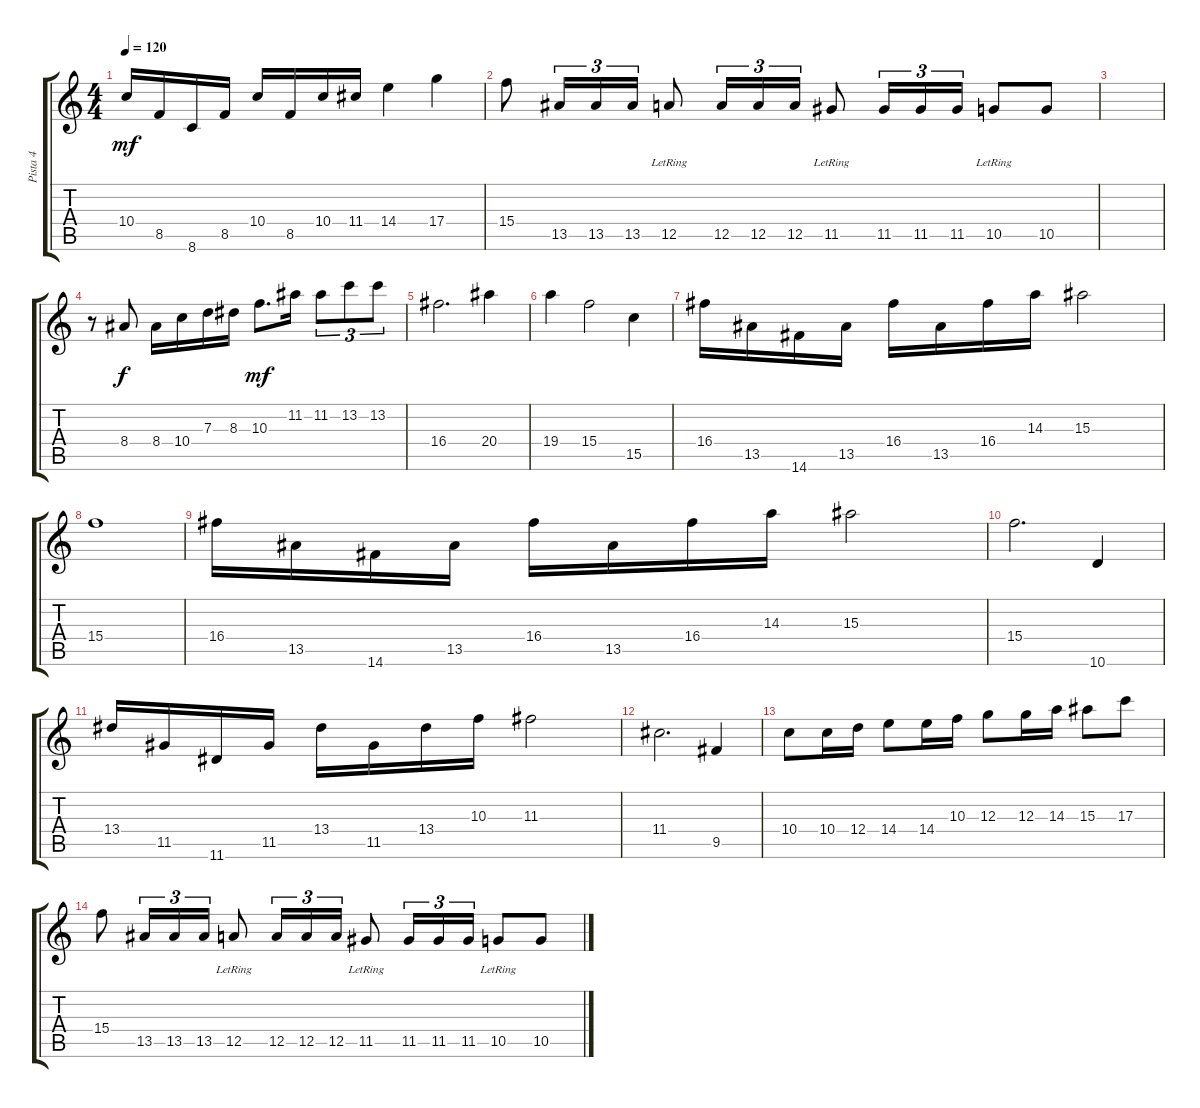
\track ("Pista 4" "Pista 4") {instrument distortionguitar}
\staff {score tabs}
\tuning (E4 B3 G3 D3 A2 E2) {hide}
\ts (4 4)
\tempo 120
\clef g2
\ks c
10.4.16{dy mf} 8.5.16 8.6.16 8.5.16 10.4.16 8.5.16 10.4.16 11.4.16 14.4.4 17.4.4 |
15.4.8 13.5.16{tu (3 2)} 13.5.16{tu (3 2)} 13.5.16{tu (3 2)} 12.5{lr}.8 12.5.16{tu (3 2)} 12.5.16{tu (3 2)} 12.5.16{tu (3 2)} 11.5{lr}.8 11.5.16{tu (3 2)} 11.5.16{tu (3 2)} 11.5.16{tu (3 2)} 10.5{lr}.8 10.5.8 |
|
r.8 8.4.8{dy f} 8.4.16 10.4.16 7.3.16 8.3.16 10.3.8{d dy mf} 11.2.16 11.2.8{tu (3 2)} 13.2.8{tu (3 2)} 13.2.8{tu (3 2)} |
16.4.2{d} 20.4.4 |
19.4.4 15.4.2 15.5.4 |
16.4.16 13.5.16 14.6.16 13.5.16 16.4.16 13.5.16 16.4.16 14.3.16 15.3.2 |
15.4.1 |
16.4.16 13.5.16 14.6.16 13.5.16 16.4.16 13.5.16 16.4.16 14.3.16 15.3.2 |
15.4.2{d} 10.6.4 |
13.4.16 11.5.16 11.6.16 11.5.16 13.4.16 11.5.16 13.4.16 10.3.16 11.3.2 |
11.4.2{d} 9.5.4 |
10.4.8 10.4.16 12.4.16 14.4.8 14.4.16 10.3.16 12.3.8 12.3.16 14.3.16 15.3.8 17.3.8 |
15.4.8 13.5.16{tu (3 2)} 13.5.16{tu (3 2)} 13.5.16{tu (3 2)} 12.5{lr}.8 12.5.16{tu (3 2)} 12.5.16{tu (3 2)} 12.5.16{tu (3 2)} 11.5{lr}.8 11.5.16{tu (3 2)} 11.5.16{tu (3 2)} 11.5.16{tu (3 2)} 10.5{lr}.8 10.5.8
